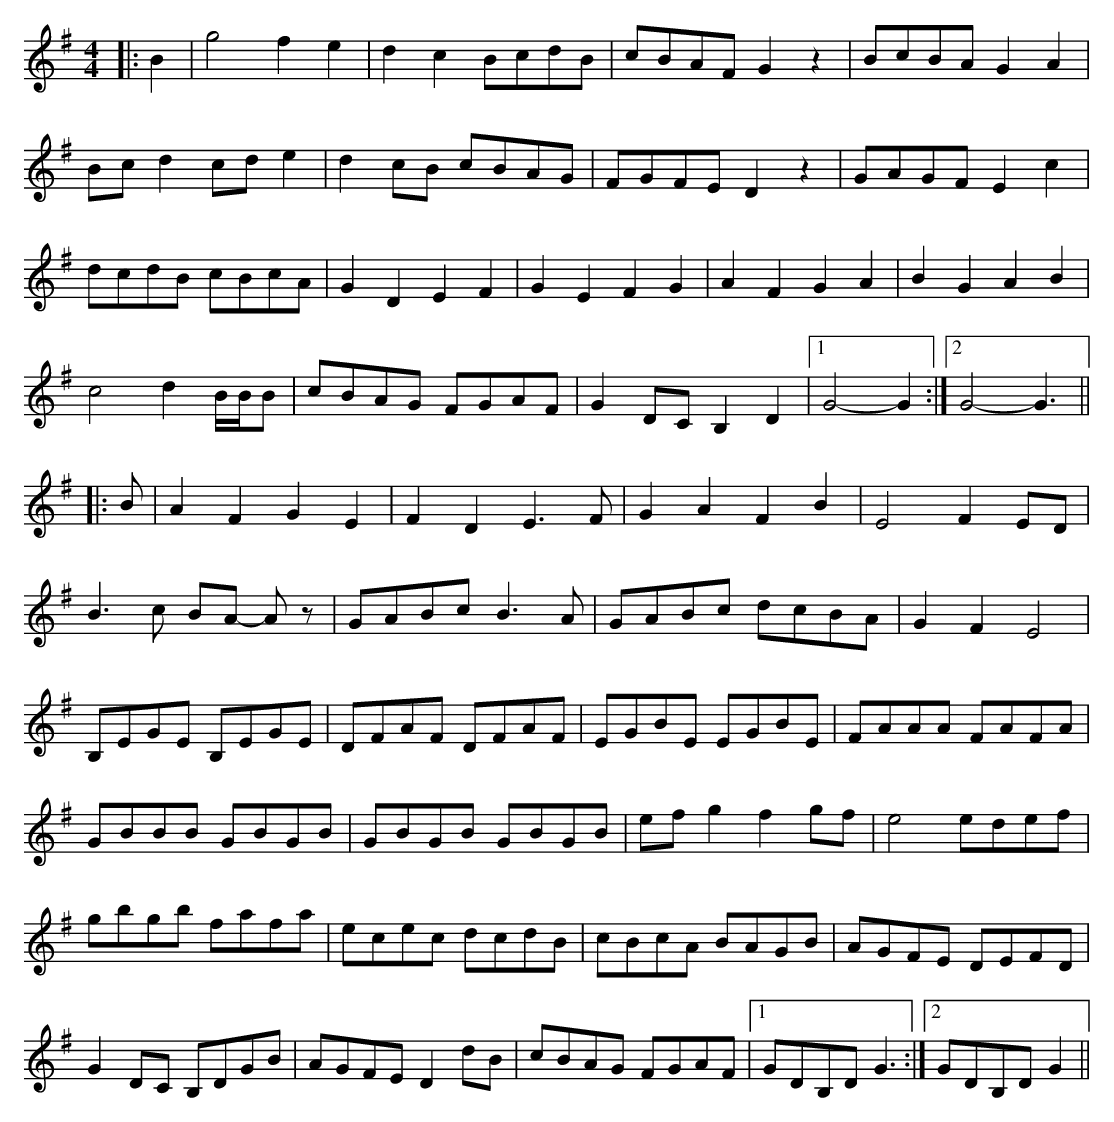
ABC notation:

X:1
M:4/4
K:G
|:B2|g4 f2 e2|d2 c2 BcdB|cBAF G2 z2|BcBA G2 A2|
Bc d2 cd e2|d2 cB cBAG|FGFE D2 z2|GAGF E2 c2|
dcdB cBcA|G2 D2 E2 F2|G2 E2 F2 G2|A2 F2 G2 A2|B2 G2 A2 B2|
c4 d2 B/B/B|cBAG FGAF|G2 DC B,2 D2|1 G4- G2:|2 G4- G3||
|:B|A2 F2 G2 E2|F2 D2 E3 F|G2 A2 F2 B2|E4 F2 ED|
B3 c BA- Az|GABc B3 A|GABc dcBA|G2 F2 E4|
B,EGE B,EGE|DFAF DFAF|EGBE EGBE|FAAA FAFA|
GBBB GBGB|GBGB GBGB|ef g2 f2 gf|e4 edef|
gbgb fafa|ecec dcdB|cBcA BAGB|AGFE DEFD|
G2 DC B,DGB|AGFE D2 dB|cBAG FGAF|1 GDB,D G3:|2 GDB,D G2||
